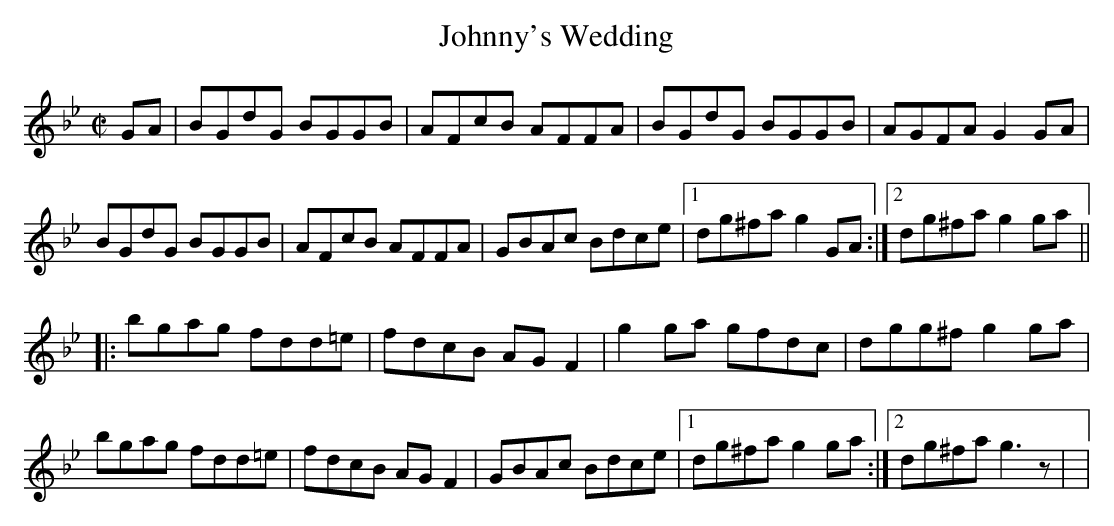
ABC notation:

X:1
T:Johnny's Wedding
M:C|
L:1/8
K:Gm
GA|BGdG BGGB|AFcB AFFA|BGdG BGGB|AGFA G2 GA|
BGdG BGGB|AFcB AFFA|GBAc Bdce|1 dg^fa g2 GA:|2 dg^fa g2 ga||
|:bgag fdd=e|fdcB AG F2|g2 ga gfdc|dgg^f g2 ga|
bgag fdd=e|fdcB AG F2|GBAc Bdce|1 dg^fa g2 ga:|2 dg^fa g3 z |>|
